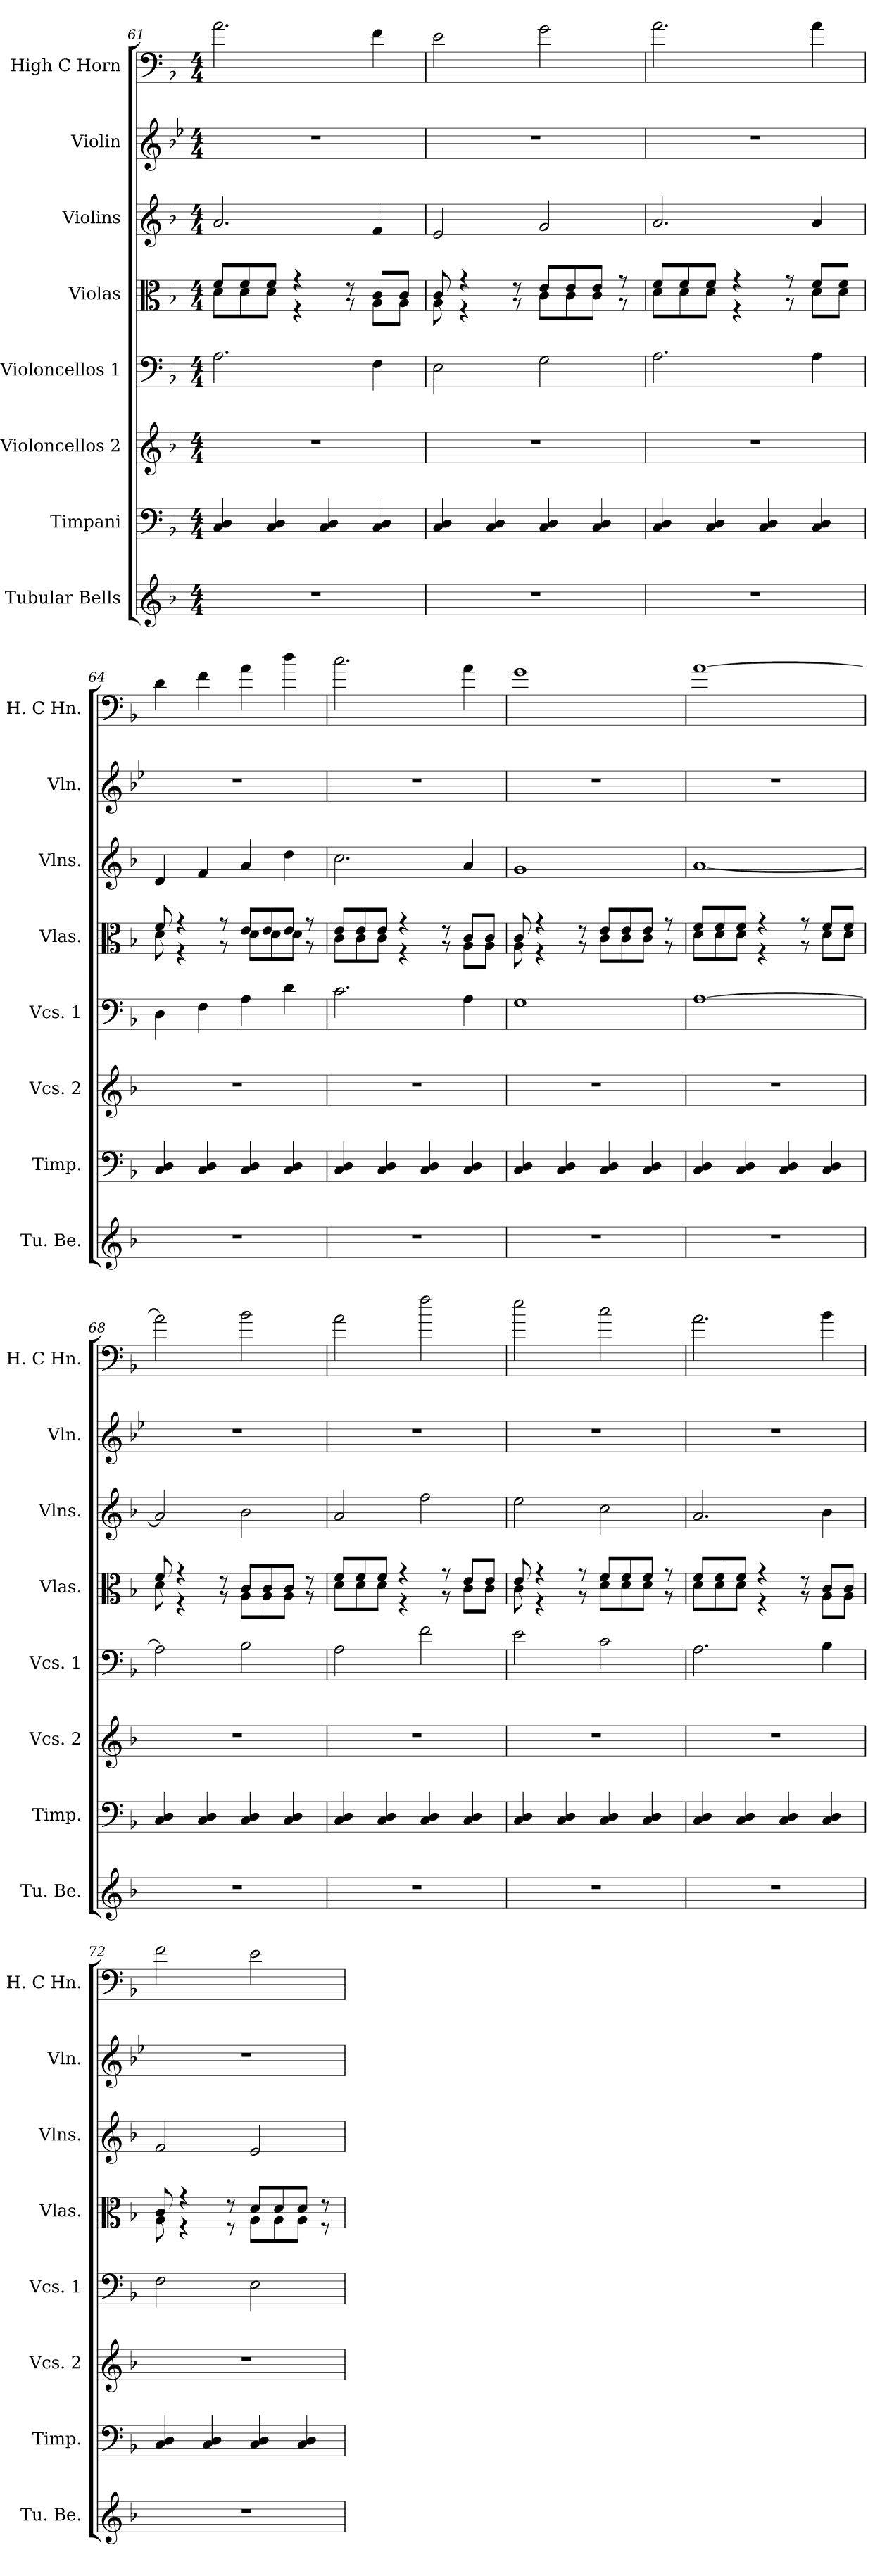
**kern	**kern	**kern	**kern	**kern	**kern	**kern	**kern
*part8	*part7	*part6	*part5	*part4	*part3	*part2	*part1
*staff8	*staff7	*staff6	*staff5	*staff4	*staff3	*staff2	*staff1
*I"Tubular Bells	*I"Timpani	*I"Violoncellos 2	*I"Violoncellos 1	*I"Violas	*I"Violins	*I"Violin	*I"High C Horn
*I'Tu. Be.	*I'Timp.	*I'Vcs. 2	*I'Vcs. 1	*I'Vlas.	*I'Vlns.	*I'Vln.	*I'H. C Hn.
*clefG2	*clefF4	*clefG2	*clefF4	*clefC3	*clefG2	*clefG2	*clefF4
*	*	*	*	*	*	*	*ITrd7c12
*k[b-]	*k[b-]	*k[b-]	*k[b-]	*k[b-]	*k[b-]	*k[b-e-]	*k[b-]
*M4/4	*M4/4	*M4/4	*M4/4	*M4/4	*M4/4	*M4/4	*M4/4
=61	=61	=61	=61	=61	=61	=61	=61
*	*	*	*	*^	*	*	*
1r	4C/ 4D/	1r	2.A\	8f/L	8d\L	2.a/	1r	2.A\
.	.	.	.	8f/	8d\	.	.	.
.	4C/ 4D/	.	.	8f/J	8d\J	.	.	.
.	.	.	.	4r	4r	.	.	.
.	4C/ 4D/	.	.	.	.	.	.	.
.	.	.	.	8r	8r	.	.	.
.	4C/ 4D/	.	4F\	8c/L	8A\L	4f/	.	4F\
.	.	.	.	8c/J	8A\J	.	.	.
=62	=62	=62	=62	=62	=62	=62	=62	=62
1r	4C/ 4D/	1r	2E\	8c/	8A\	2e/	1r	2E\
.	.	.	.	4r	4r	.	.	.
.	4C/ 4D/	.	.	.	.	.	.	.
.	.	.	.	8r	8r	.	.	.
.	4C/ 4D/	.	2G\	8e/L	8c\L	2g/	.	2G\
.	.	.	.	8e/	8c\	.	.	.
.	4C/ 4D/	.	.	8e/J	8c\J	.	.	.
.	.	.	.	8r	8r	.	.	.
=63	=63	=63	=63	=63	=63	=63	=63	=63
1r	4C/ 4D/	1r	2.A\	8f/L	8d\L	2.a/	1r	2.A\
.	.	.	.	8f/	8d\	.	.	.
.	4C/ 4D/	.	.	8f/J	8d\J	.	.	.
.	.	.	.	4r	4r	.	.	.
.	4C/ 4D/	.	.	.	.	.	.	.
.	.	.	.	8r	8r	.	.	.
.	4C/ 4D/	.	4A\	8f/L	8d\L	4a/	.	4A\
.	.	.	.	8f/J	8d\J	.	.	.
!!LO:PB:g=z
=64	=64	=64	=64	=64	=64	=64	=64	=64
1r	4C/ 4D/	1r	4D\	8f/	8d\	4d/	1r	4D\
.	.	.	.	4r	4r	.	.	.
.	4C/ 4D/	.	4F\	.	.	4f/	.	4F\
.	.	.	.	8r	8r	.	.	.
.	4C/ 4D/	.	4A\	8e/L	8d\L	4a/	.	4A\
.	.	.	.	8e/	8d\	.	.	.
.	4C/ 4D/	.	4d\	8e/J	8d\J	4dd\	.	4d\
.	.	.	.	8r	8r	.	.	.
=65	=65	=65	=65	=65	=65	=65	=65	=65
1r	4C/ 4D/	1r	2.c\	8e/L	8c\L	2.cc\	1r	2.c\
.	.	.	.	8e/	8c\	.	.	.
.	4C/ 4D/	.	.	8e/J	8c\J	.	.	.
.	.	.	.	4r	4r	.	.	.
.	4C/ 4D/	.	.	.	.	.	.	.
.	.	.	.	8r	8r	.	.	.
.	4C/ 4D/	.	4A\	8c/L	8A\L	4a/	.	4A\
.	.	.	.	8c/J	8A\J	.	.	.
=66	=66	=66	=66	=66	=66	=66	=66	=66
1r	4C/ 4D/	1r	1G	8c/	8A\	1g	1r	1G
.	.	.	.	4r	4r	.	.	.
.	4C/ 4D/	.	.	.	.	.	.	.
.	.	.	.	8r	8r	.	.	.
.	4C/ 4D/	.	.	8e/L	8c\L	.	.	.
.	.	.	.	8e/	8c\	.	.	.
.	4C/ 4D/	.	.	8e/J	8c\J	.	.	.
.	.	.	.	8r	8r	.	.	.
=67	=67	=67	=67	=67	=67	=67	=67	=67
1r	4C/ 4D/	1r	[1A	8f/L	8d\L	[1a	1r	[1A
.	.	.	.	8f/	8d\	.	.	.
.	4C/ 4D/	.	.	8f/J	8d\J	.	.	.
.	.	.	.	4r	4r	.	.	.
.	4C/ 4D/	.	.	.	.	.	.	.
.	.	.	.	8r	8r	.	.	.
.	4C/ 4D/	.	.	8f/L	8d\L	.	.	.
.	.	.	.	8f/J	8d\J	.	.	.
!!LO:PB:g=z
=68	=68	=68	=68	=68	=68	=68	=68	=68
1r	4C/ 4D/	1r	2A\]	8f/	8d\	2a/]	1r	2A\]
.	.	.	.	4r	4r	.	.	.
.	4C/ 4D/	.	.	.	.	.	.	.
.	.	.	.	8r	8r	.	.	.
.	4C/ 4D/	.	2B-\	8c/L	8A\L	2b-\	.	2B-\
.	.	.	.	8c/	8A\	.	.	.
.	4C/ 4D/	.	.	8c/J	8A\J	.	.	.
.	.	.	.	8r	8r	.	.	.
=69	=69	=69	=69	=69	=69	=69	=69	=69
1r	4C/ 4D/	1r	2A\	8f/L	8d\L	2a/	1r	2A\
.	.	.	.	8f/	8d\	.	.	.
.	4C/ 4D/	.	.	8f/J	8d\J	.	.	.
.	.	.	.	4r	4r	.	.	.
.	4C/ 4D/	.	2f\	.	.	2ff\	.	2f\
.	.	.	.	8r	8r	.	.	.
.	4C/ 4D/	.	.	8e/L	8c\L	.	.	.
.	.	.	.	8e/J	8c\J	.	.	.
=70	=70	=70	=70	=70	=70	=70	=70	=70
1r	4C/ 4D/	1r	2e\	8e/	8c\	2ee\	1r	2e\
.	.	.	.	4r	4r	.	.	.
.	4C/ 4D/	.	.	.	.	.	.	.
.	.	.	.	8r	8r	.	.	.
.	4C/ 4D/	.	2c\	8f/L	8d\L	2cc\	.	2c\
.	.	.	.	8f/	8d\	.	.	.
.	4C/ 4D/	.	.	8f/J	8d\J	.	.	.
.	.	.	.	8r	8r	.	.	.
=71	=71	=71	=71	=71	=71	=71	=71	=71
1r	4C/ 4D/	1r	2.A\	8f/L	8d\L	2.a/	1r	2.A\
.	.	.	.	8f/	8d\	.	.	.
.	4C/ 4D/	.	.	8f/J	8d\J	.	.	.
.	.	.	.	4r	4r	.	.	.
.	4C/ 4D/	.	.	.	.	.	.	.
.	.	.	.	8r	8r	.	.	.
.	4C/ 4D/	.	4B-\	8c/L	8A\L	4b-\	.	4B-\
.	.	.	.	8c/J	8A\J	.	.	.
=72	=72	=72	=72	=72	=72	=72	=72	=72
1r	4C/ 4D/	1r	2F\	8c/	8A\	2f/	1r	2F\
.	.	.	.	4r	4r	.	.	.
.	4C/ 4D/	.	.	.	.	.	.	.
.	.	.	.	8r	8r	.	.	.
.	4C/ 4D/	.	2E\	8d/L	8A\L	2e/	.	2E\
.	.	.	.	8d/	8A\	.	.	.
.	4C/ 4D/	.	.	8d/J	8A\J	.	.	.
.	.	.	.	8r	8r	.	.	.
*	*	*	*	*v	*v	*	*	*
=	=	=	=	=	=	=	=
*-	*-	*-	*-	*-	*-	*-	*-
